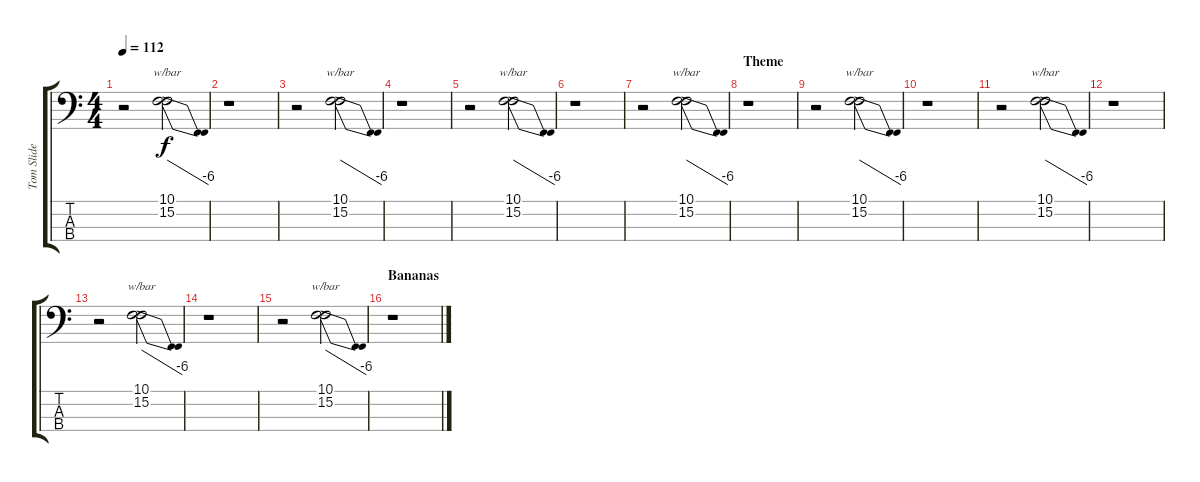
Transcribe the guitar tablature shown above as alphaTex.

\track ("Tom Slide" "Tom Slide") {instrument synthdrum}
\staff {score tabs}
\tuning (G2 D2 A1 E1) {hide}
\ts (4 4)
\tempo 112
\clef f4
\ks c
r.2{dy f} (10.1 15.2).2{tbe (dive default 0 0 60 -24)} |
r.1 |
r.2 (10.1 15.2).2{tbe (dive default 0 0 60 -24)} |
r.1 |
r.2 (10.1 15.2).2{tbe (dive default 0 0 60 -24)} |
r.1 |
r.2 (10.1 15.2).2{tbe (dive default 0 0 60 -24)} |
\section ("" "Theme")
r.1 |
r.2 (10.1 15.2).2{tbe (dive default 0 0 60 -24)} |
r.1 |
r.2 (10.1 15.2).2{tbe (dive default 0 0 60 -24)} |
r.1 |
r.2 (10.1 15.2).2{tbe (dive default 0 0 60 -24)} |
r.1 |
r.2 (10.1 15.2).2{tbe (dive default 0 0 60 -24)} |
\section ("" "Bananas")
r.1
